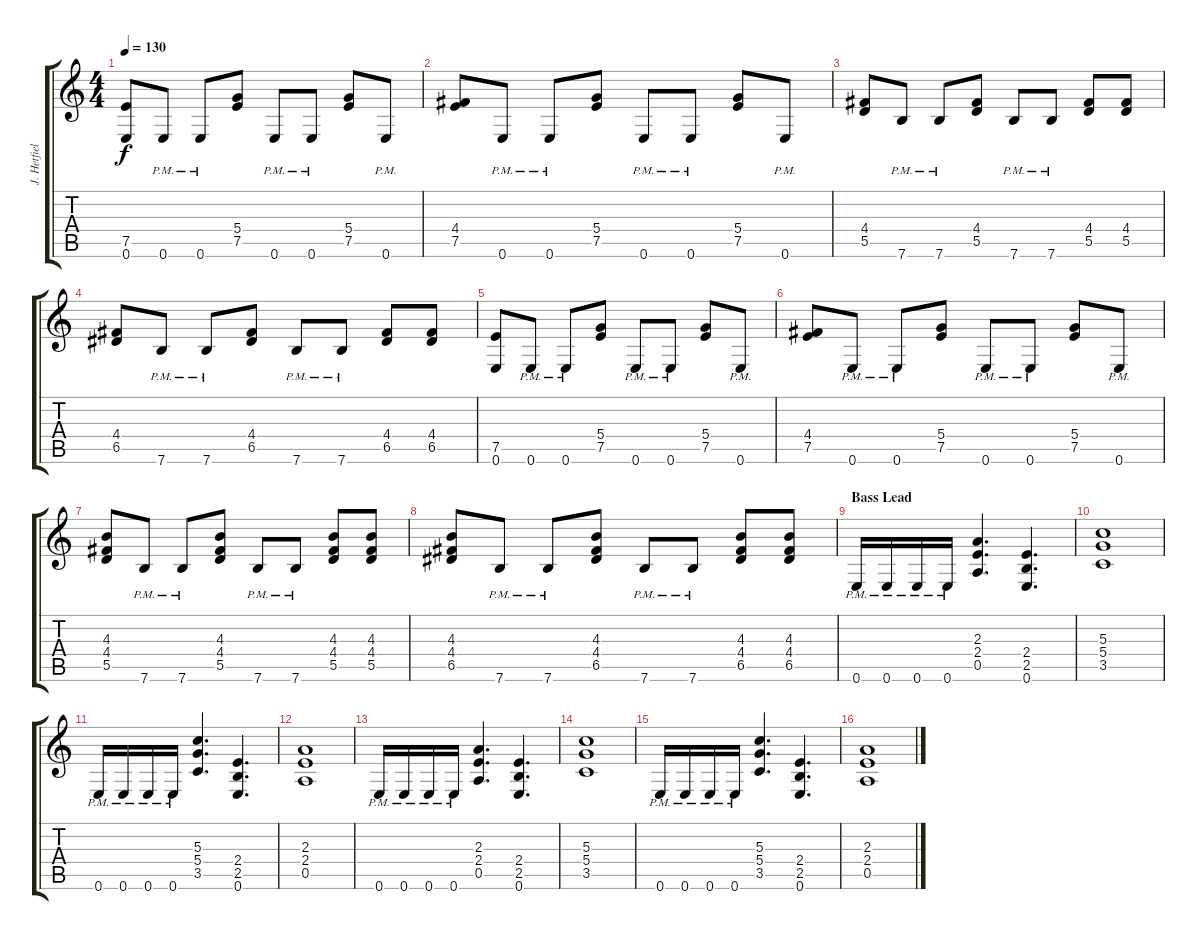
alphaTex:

\track ("J. Hetfield (Rhythm)" "J. Hetfiel") {instrument distortionguitar}
\staff {score tabs}
\tuning (E4 B3 G3 D3 A2 E2) {hide}
\ts (4 4)
\tempo 130
\clef g2
\ks c
(7.5 0.6).8{dy f} 0.6{pm}.8 0.6{pm}.8 (5.4 7.5).8 0.6{pm}.8 0.6{pm}.8 (5.4 7.5).8 0.6{pm}.8 |
(4.4 7.5).8 0.6{pm}.8 0.6{pm}.8 (5.4 7.5).8 0.6{pm}.8 0.6{pm}.8 (5.4 7.5).8 0.6{pm}.8 |
(4.4 5.5).8 7.6{pm}.8 7.6{pm}.8 (4.4 5.5).8 7.6{pm}.8 7.6{pm}.8 (4.4 5.5).8 (4.4 5.5).8 |
(4.4 6.5).8 7.6{pm}.8 7.6{pm}.8 (4.4 6.5).8 7.6{pm}.8 7.6{pm}.8 (4.4 6.5).8 (4.4 6.5).8 |
(7.5 0.6).8 0.6{pm}.8 0.6{pm}.8 (5.4 7.5).8 0.6{pm}.8 0.6{pm}.8 (5.4 7.5).8 0.6{pm}.8 |
(4.4 7.5).8 0.6{pm}.8 0.6{pm}.8 (5.4 7.5).8 0.6{pm}.8 0.6{pm}.8 (5.4 7.5).8 0.6{pm}.8 |
(4.3 4.4 5.5).8 7.6{pm}.8 7.6{pm}.8 (4.3 4.4 5.5).8 7.6{pm}.8 7.6{pm}.8 (4.3 4.4 5.5).8 (4.3 4.4 5.5).8 |
(4.3 4.4 6.5).8 7.6{pm}.8 7.6{pm}.8 (4.3 4.4 6.5).8 7.6{pm}.8 7.6{pm}.8 (4.3 4.4 6.5).8 (4.3 4.4 6.5).8 |
\section ("" "Bass Lead")
0.6{pm}.16 0.6{pm}.16 0.6{pm}.16 0.6{pm}.16 (2.3 2.4 0.5).4{d} (2.4 2.5 0.6).4{d} |
(5.3 5.4 3.5).1 |
0.6{pm}.16 0.6{pm}.16 0.6{pm}.16 0.6{pm}.16 (5.3 5.4 3.5).4{d} (2.4 2.5 0.6).4{d} |
(2.3 2.4 0.5).1 |
0.6{pm}.16 0.6{pm}.16 0.6{pm}.16 0.6{pm}.16 (2.3 2.4 0.5).4{d} (2.4 2.5 0.6).4{d} |
(5.3 5.4 3.5).1 |
0.6{pm}.16 0.6{pm}.16 0.6{pm}.16 0.6{pm}.16 (5.3 5.4 3.5).4{d} (2.4 2.5 0.6).4{d} |
(2.3 2.4 0.5).1
